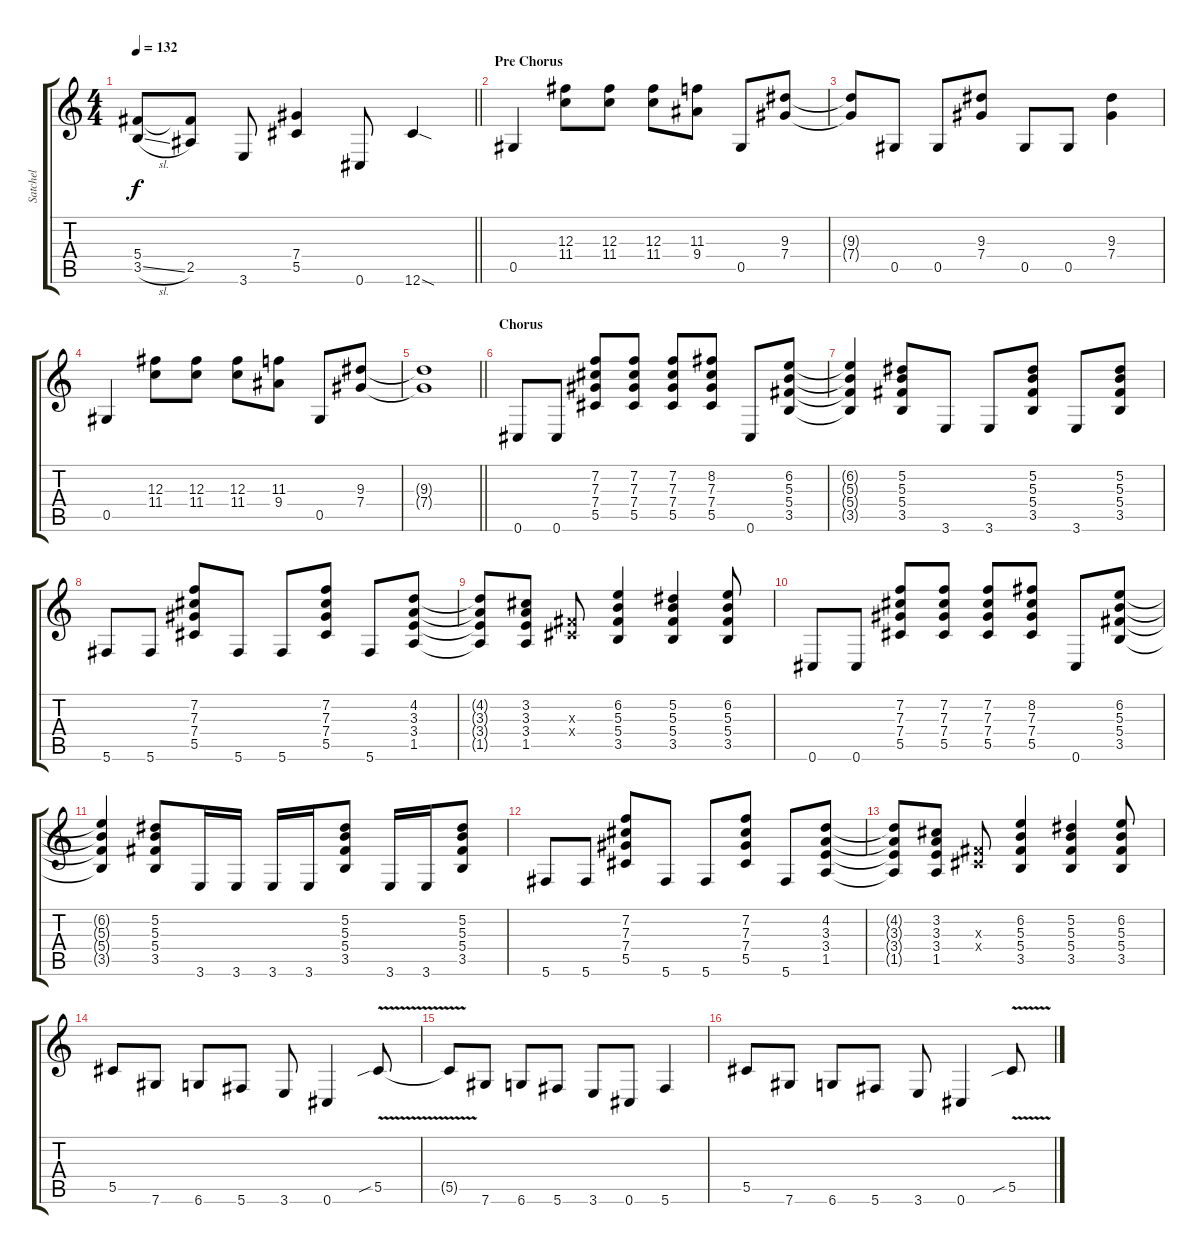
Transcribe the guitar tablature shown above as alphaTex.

\track ("Satchel" "Satchel") {instrument distortionguitar}
\staff {score tabs}
\tuning (Eb4 Bb3 Gb3 Db3 Ab2 Db2) {hide}
\ts (4 4)
\tempo 132
\clef g2
\barLineRight lightlight
\ks c
(5.4 3.5{sl}).8{dy f} (5.4{t} 2.5).8 3.6.8 (7.4 5.5).4 0.6.8 12.6{sod}.4 |
\section ("" "Pre Chorus")
0.5.4 (12.3 11.4).8 (12.3 11.4).8 (12.3 11.4).8 (11.3 9.4).8 0.5.8 (9.3 7.4).8 |
(9.3{t} 7.4{t}).8 0.5.8 0.5.8 (9.3 7.4).8 0.5.8 0.5.8 (9.3 7.4).4 |
0.5.4 (12.3 11.4).8 (12.3 11.4).8 (12.3 11.4).8 (11.3 9.4).8 0.5.8 (9.3 7.4).8 |
\barLineRight lightlight
(9.3{t} 7.4{t}).1 |
\section ("" "Chorus")
0.6.8 0.6.8 (7.2 7.3 7.4 5.5).8 (7.2 7.3 7.4 5.5).8 (7.2 7.3 7.4 5.5).8 (8.2 7.3 7.4 5.5).8 0.6.8 (6.2 5.3 5.4 3.5).8 |
(6.2{t} 5.3{t} 5.4{t} 3.5{t}).4 (5.2 5.3 5.4 3.5).8 3.6.8 3.6.8 (5.2 5.3 5.4 3.5).8 3.6.8 (5.2 5.3 5.4 3.5).8 |
5.6.8 5.6.8 (7.2 7.3 7.4 5.5).8 5.6.8 5.6.8 (7.2 7.3 7.4 5.5).8 5.6.8 (4.2 3.3 3.4 1.5).8 |
(4.2{t} 3.3{t} 3.4{t} 1.5{t}).8 (3.2 3.3 3.4 1.5).8 (0.3{x} 0.4{x}).8 (6.2 5.3 5.4 3.5).4 (5.2 5.3 5.4 3.5).4 (6.2 5.3 5.4 3.5).8 |
0.6.8 0.6.8 (7.2 7.3 7.4 5.5).8 (7.2 7.3 7.4 5.5).8 (7.2 7.3 7.4 5.5).8 (8.2 7.3 7.4 5.5).8 0.6.8 (6.2 5.3 5.4 3.5).8 |
(6.2{t} 5.3{t} 5.4{t} 3.5{t}).4 (5.2 5.3 5.4 3.5).8 3.6.16 3.6.16 3.6.16 3.6.16 (5.2 5.3 5.4 3.5).8 3.6.16 3.6.16 (5.2 5.3 5.4 3.5).8 |
5.6.8 5.6.8 (7.2 7.3 7.4 5.5).8 5.6.8 5.6.8 (7.2 7.3 7.4 5.5).8 5.6.8 (4.2 3.3 3.4 1.5).8 |
(4.2{t} 3.3{t} 3.4{t} 1.5{t}).8 (3.2 3.3 3.4 1.5).8 (0.3{x} 0.4{x}).8 (6.2 5.3 5.4 3.5).4 (5.2 5.3 5.4 3.5).4 (6.2 5.3 5.4 3.5).8 |
5.5.8 7.6.8 6.6.8 5.6.8 3.6.8 0.6.4 5.5{v sib}.8 |
5.5{t}.8 7.6.8 6.6.8 5.6.8 3.6.8 0.6.8 5.6.4 |
5.5.8 7.6.8 6.6.8 5.6.8 3.6.8 0.6.4 5.5{v sib}.8
